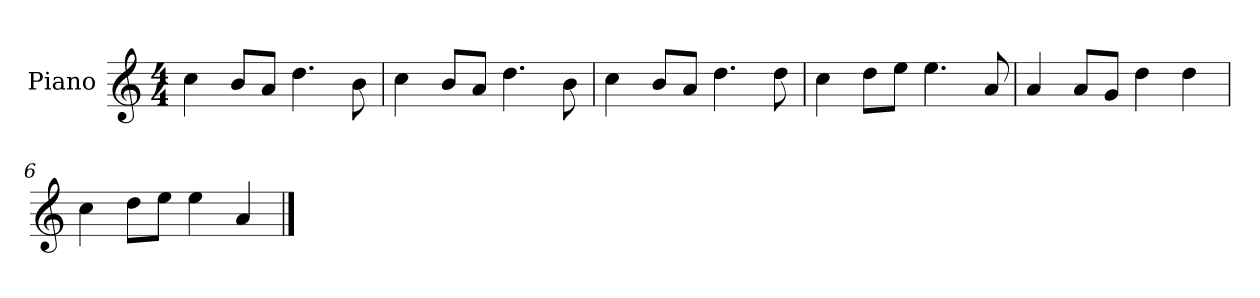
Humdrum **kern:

**kern
*part1
*staff1
*I"Piano
*I'P-no
*clefG2
*k[]
*M4/4
*MM90
=1
4cc\
8b/L
8a/J
4.dd\
8b\
=2
4cc\
8b/L
8a/J
4.dd\
8b\
=3
4cc\
8b/L
8a/J
4.dd\
8dd\
=4
4cc\
8dd\L
8ee\J
4.ee\
8a/
=5
4a/
8a/L
8g/J
4dd\
4dd\
=6
4cc\
8dd\L
8ee\J
4ee\
4a/
==
*-
